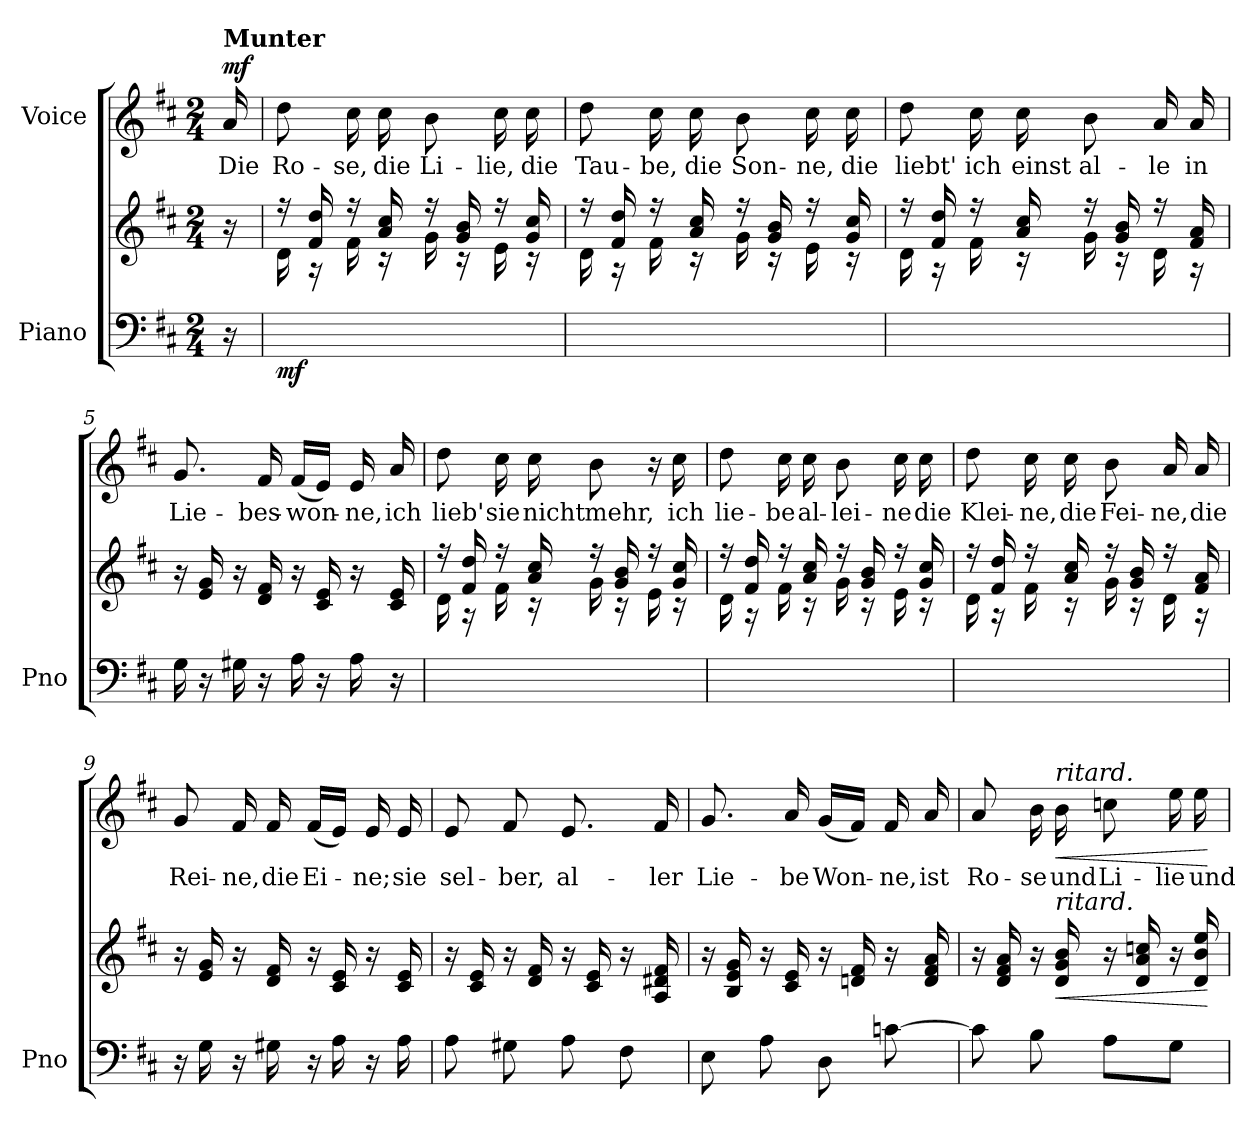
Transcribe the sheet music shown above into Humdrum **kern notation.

**kern	**kern	**dynam	**kern	**text	**dynam
*part2	*part2	*part2	*part1	*part1	*part1
*staff3	*staff2	*staff2/3	*staff1	*staff1	*staff1
*I"Piano	*	*	*I"Voice	*	*
*I'Pno	*	*	*	*	*
*clefF4	*clefG2	*	*clefG2	*	*
*k[f#c#]	*k[f#c#]	*	*k[f#c#]	*	*
*M2/4	*M2/4	*	*M2/4	*	*
=1	=1	=1	=1	=1	=1
!	!	!	!LO:TX:a:B:t=Munter	!	!
!	!	!	!	!	!LO:DY:b
16r	16r	.	16a/	Die	mf
=2	=2	=2	=2	=2	=2
*	*^	*	*	*	*
!	!	!	!LO:DY:b=2	!	!	!
2ryy	16r	16d\	mf	8dd\	Ro-	.
.	16f#/ 16dd/	16r	.	.	.	.
.	16r	16f#\	.	16cc#\	-se,	.
.	16a/ 16cc#/	16r	.	16cc#\	die	.
.	16r	16g\	.	8b\	Li-	.
.	16g/ 16b/	16r	.	.	.	.
.	16r	16e\	.	16cc#\	-lie,	.
.	16g/ 16cc#/	16r	.	16cc#\	die	.
=3	=3	=3	=3	=3	=3	=3
2ryy	16r	16d\	.	8dd\	Tau-	.
.	16f#/ 16dd/	16r	.	.	.	.
.	16r	16f#\	.	16cc#\	-be,	.
.	16a/ 16cc#/	16r	.	16cc#\	die	.
.	16r	16g\	.	8b\	Son-	.
.	16g/ 16b/	16r	.	.	.	.
.	16r	16e\	.	16cc#\	-ne,	.
.	16g/ 16cc#/	16r	.	16cc#\	die	.
=4	=4	=4	=4	=4	=4	=4
2ryy	16r	16d\	.	8dd\	liebt'	.
.	16f#/ 16dd/	16r	.	.	.	.
.	16r	16f#\	.	16cc#\	ich	.
.	16a/ 16cc#/	16r	.	16cc#\	einst	.
.	16r	16g\	.	8b\	al-	.
.	16g/ 16b/	16r	.	.	.	.
.	16r	16d\	.	16a/	-le	.
.	16f#/ 16a/	16r	.	16a/	in	.
*	*v	*v	*	*	*	*
=5	=5	=5	=5	=5	=5
16G\	16r	.	8.g/	Lie-	.
16r	16e/ 16g/	.	.	.	.
16G#X\	16r	.	.	.	.
16r	16d/ 16f#/	.	16f#/	-bes-	.
16A\	16r	.	(16f#/LL	-won-	.
16r	16c#/ 16e/	.	16e/JJ)	.	.
16A\	16r	.	16e/	-ne,	.
16r	16c#/ 16e/	.	16a/	ich	.
=6	=6	=6	=6	=6	=6
*	*^	*	*	*	*
2ryy	16r	16d\	.	8dd\	lieb'	.
.	16f#/ 16dd/	16r	.	.	.	.
.	16r	16f#\	.	16cc#\	sie	.
.	16a/ 16cc#/	16r	.	16cc#\	nicht	.
.	16r	16g\	.	8b\	mehr,	.
.	16g/ 16b/	16r	.	.	.	.
.	16r	16e\	.	16r	.	.
.	16g/ 16cc#/	16r	.	16cc#\	ich	.
=7	=7	=7	=7	=7	=7	=7
2ryy	16r	16d\	.	8dd\	lie-	.
.	16f#/ 16dd/	16r	.	.	.	.
.	16r	16f#\	.	16cc#\	-be	.
.	16a/ 16cc#/	16r	.	16cc#\	al-	.
.	16r	16g\	.	8b\	-lei-	.
.	16g/ 16b/	16r	.	.	.	.
.	16r	16e\	.	16cc#\	-ne	.
.	16g/ 16cc#/	16r	.	16cc#\	die	.
=8	=8	=8	=8	=8	=8	=8
2ryy	16r	16d\	.	8dd\	Klei-	.
.	16f#/ 16dd/	16r	.	.	.	.
.	16r	16f#\	.	16cc#\	-ne,	.
.	16a/ 16cc#/	16r	.	16cc#\	die	.
.	16r	16g\	.	8b\	Fei-	.
.	16g/ 16b/	16r	.	.	.	.
.	16r	16d\	.	16a/	-ne,	.
.	16f#/ 16a/	16r	.	16a/	die	.
*	*v	*v	*	*	*	*
=9	=9	=9	=9	=9	=9
16r	16r	.	8g/	Rei-	.
16G\	16e/ 16g/	.	.	.	.
16r	16r	.	16f#/	-ne,	.
16G#X\	16d/ 16f#/	.	16f#/	die	.
16r	16r	.	(16f#/LL	Ei-	.
16A\	16c#/ 16e/	.	16e/JJ)	.	.
16r	16r	.	16e/	-ne;	.
16A\	16c#/ 16e/	.	16e/	sie	.
=10	=10	=10	=10	=10	=10
8A\	16r	.	8e/	sel-	.
.	16c#/ 16e/	.	.	.	.
8G#X\	16r	.	8f#/	-ber,	.
.	16d/ 16f#/	.	.	.	.
8A\	16r	.	8.e/	al-	.
.	16c#/ 16e/	.	.	.	.
8F#\	16r	.	.	.	.
.	16A/ 16d#X/ 16f#/	.	16f#/	-ler	.
=11	=11	=11	=11	=11	=11
8E\	16r	.	8.g/	Lie-	.
.	16B/ 16e/ 16g/	.	.	.	.
8A\	16r	.	.	.	.
.	16c#/ 16e/	.	16a/	-be	.
8D\	16r	.	(16g/LL	Won-	.
.	16dn/ 16f#/	.	16f#/JJ)	.	.
[8cn\	16r	.	16f#/	-ne,	.
.	16d/ 16f#/ 16a/	.	16a/	ist	.
=12	=12	=12	=12	=12	=12
8c\]	16r	.	8a/	Ro-	.
.	16d/ 16f#/ 16a/	.	.	.	.
8B\	16r	.	16b\	-se	.
!	!	!	!LO:TX:a:i:t=ritard.	!	!
!	!LO:TX:i:t=ritard.	!	!	!	!
!	!	!LO:HP:b	!	!	!LO:HP:b
.	16d/ 16g/ 16b/	<	16b\	und	<
8A\L	16r	.	8ccn\	Li-	.
.	16d/ 16a/ 16ccn/	.	.	.	.
8G\J	16r	.	16ee\	-lie	.
.	16d/ 16b/ 16ee/	.	16ee\	und	.
.	.	[	.	.	[
=	=	=	=	=	=
*-	*-	*-	*-	*-	*-
